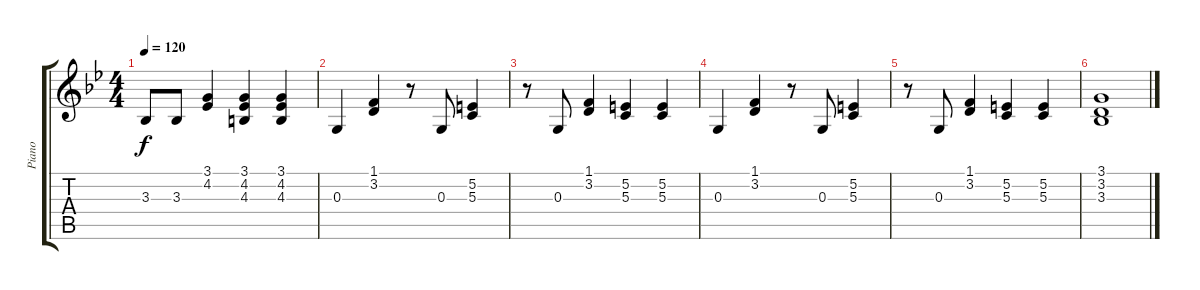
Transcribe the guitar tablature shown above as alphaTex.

\track ("Piano" "Piano") {instrument electricpiano1}
\staff {score tabs}
\tuning (E4 B3 G3 D3 A2 E2) {hide}
\ts (4 4)
\tempo 120
\clef g2
\ks bb
3.3{t}.8{dy f} 3.3.8 (3.1 4.2).4 (3.1 4.2 4.3).4 (3.1 4.2 4.3).4 |
0.3.4 (1.1 3.2).4 r.8 0.3.8 (5.2 5.3).4 |
r.8 0.3.8 (1.1 3.2).4 (5.2 5.3).4 (5.2 5.3).4 |
0.3.4 (1.1 3.2).4 r.8 0.3.8 (5.2 5.3).4 |
r.8 0.3.8 (1.1 3.2).4 (5.2 5.3).4 (5.2 5.3).4 |
(3.1 3.2 3.3).1
